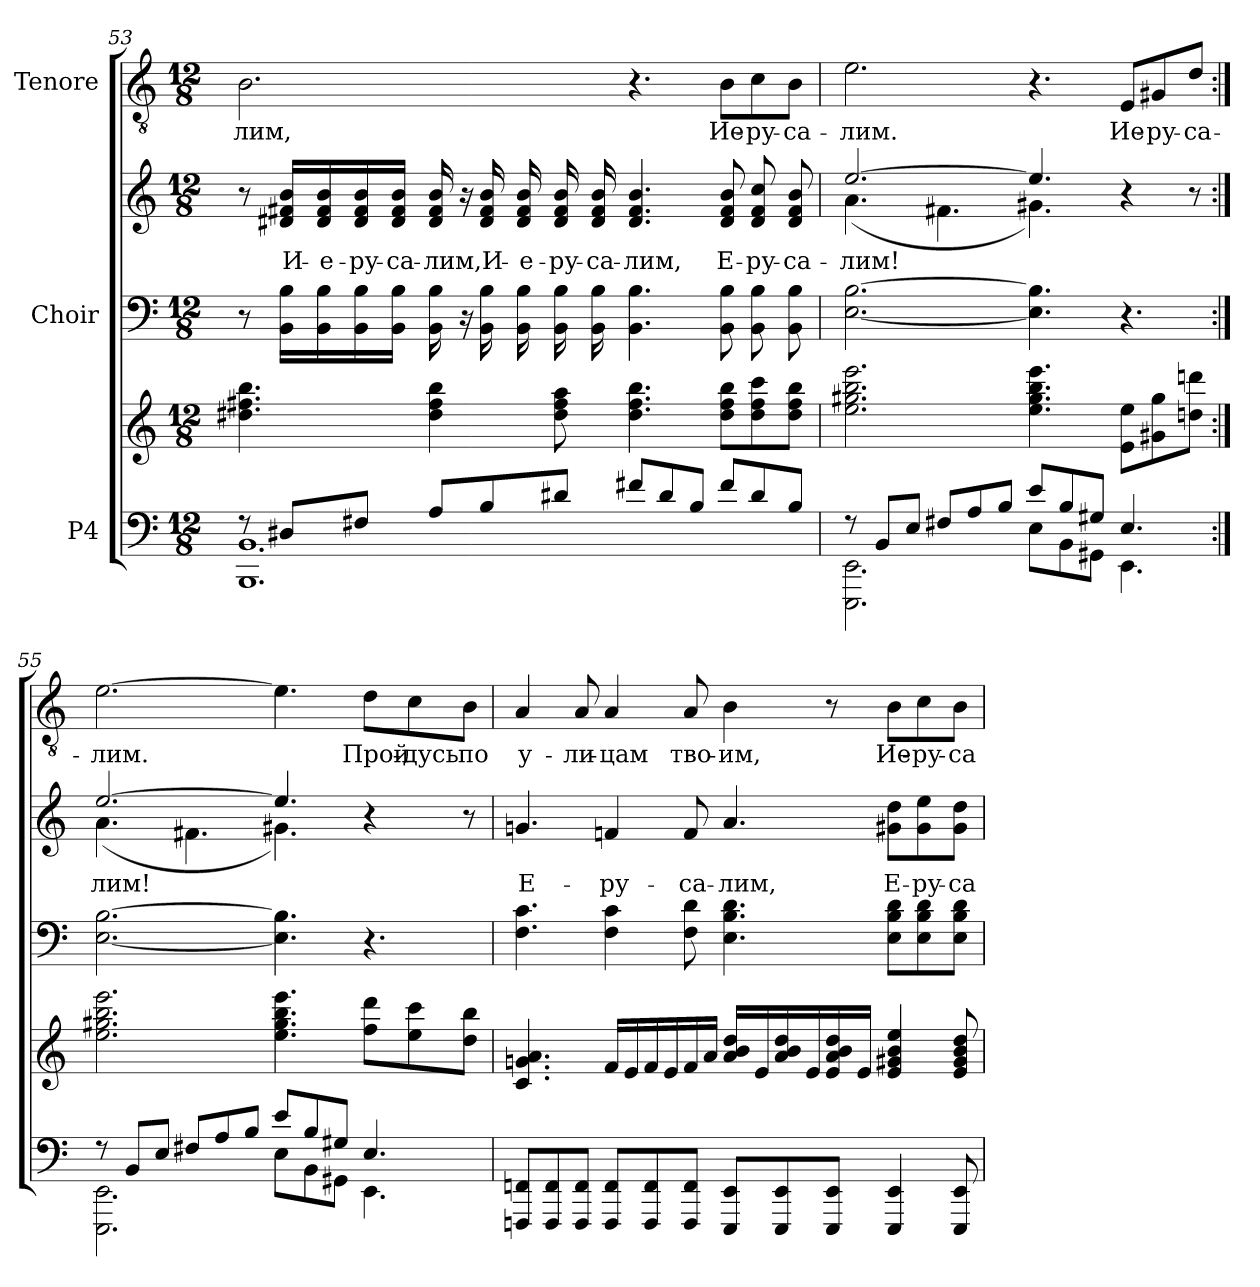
**kern	**kern	**kern	**kern	**text	**kern	**text
*part3	*part3	*part2	*part2	*part2	*part1	*part1
*staff5	*staff4	*staff3	*staff2	*staff2	*staff1	*staff1
*I"P4	*	*I"Choir	*	*	*I"Tenore	*
*clefF4	*clefG2	*clefF4	*clefG2	*	*clefGv2	*
*	*	*	*	*	*ITrd7c12	*
*k[]	*k[]	*k[]	*k[]	*	*k[]	*
*a:	*a:	*a:	*a:	*	*a:	*
*M12/8	*M12/8	*M12/8	*M12/8	*	*M12/8	*
=53	=53	=53	=53	=53	=53	=53
*^	*	*	*	*	*	*
!	!	!	!	!	!	!	!LO:LY:b:color=#000000
8r	1.BBBi 1.BBi	4.dd#Xi\ 4.ff#Xi 4.bbi	8r	8r	.	2.BBi\	-лим,
!	!	!	!	!	!LO:LY:b:color=#000000	!	!
8D#Xi/L	.	.	16BBi\ 16BiLL	16d#Xi/ 16f#Xi 16biLL	И-	.	.
!	!	!	!	!	!LO:LY:b:color=#000000	!	!
.	.	.	16BBi\ 16Bi	16d#i/ 16f#i 16bi	-е-	.	.
!	!	!	!	!	!LO:LY:b:color=#000000	!	!
8F#Xi/J	.	.	16BBi\ 16Bi	16d#i/ 16f#i 16bi	-ру-	.	.
!	!	!	!	!	!LO:LY:b:color=#000000	!	!
.	.	.	16BBi\ 16BiJJ	16d#i/ 16f#i 16biJJ	-са-	.	.
!	!	!	!	!	!LO:LY:b:color=#000000	!	!
8Ai/L	.	4dd#i\ 4ff#i 4bbi	16BBi\ 16BiLL	16d#i/ 16f#i 16biLL	-лим,	.	.
.	.	.	16r	16r	.	.	.
!	!	!	!	!	!LO:LY:b:color=#000000	!	!
8Bi/	.	.	16BBi\ 16BiL	16d#i/ 16f#i 16biL	И-	.	.
!	!	!	!	!	!LO:LY:b:color=#000000	!	!
.	.	.	16BBi\ 16Bi	16d#i/ 16f#i 16bi	-е-	.	.
!	!	!	!	!	!LO:LY:b:color=#000000	!	!
8d#Xi/J	.	8dd#i\ 8ff#i 8aai	16BBi\ 16Bi	16d#i/ 16f#i 16bi	-ру-	.	.
!	!	!	!	!	!LO:LY:b:color=#000000	!	!
.	.	.	16BBi\ 16BiJJ	16d#i/ 16f#i 16biJJ	-са-	.	.
!	!	!	!	!	!LO:LY:b:color=#000000	!	!
8f#Xi/L	.	4.dd#i\ 4.ff#i 4.bbi	4.BBi\ 4.Bi	4.d#i/ 4.f#i 4.bi	-лим,	4.r	.
8d#i/	.	.	.	.	.	.	.
8Bi/J	.	.	.	.	.	.	.
!	!	!	!	!	!LO:LY:b:color=#000000	!	!
!	!	!	!	!	!	!	!LO:LY:b:color=#000000
8f#i/L	.	8dd#i\ 8ff#i 8bbiL	8BBi\ 8BiL	8d#i/ 8f#i 8biL	Е-	8BBi\L	Ие-
!	!	!	!	!	!LO:LY:b:color=#000000	!	!
!	!	!	!	!	!	!	!LO:LY:b:color=#000000
8d#i/	.	8dd#i\ 8ff#i 8ccci	8BBi\ 8Bi	8d#i/ 8f#i 8cci	-ру-	8Ci\	-ру-
!	!	!	!	!	!LO:LY:b:color=#000000	!	!
!	!	!	!	!	!	!	!LO:LY:b:color=#000000
8Bi/J	.	8dd#i\ 8ff#i 8bbiJ	8BBi\ 8BiJ	8d#i/ 8f#i 8biJ	-са-	8BBi\J	-са-
!!LO:PB:g=z
=54	=54	=54	=54	=54	=54	=54	=54
!	!	!	!	!	!LO:LY:b:color=#000000	!	!
*	*	*	*	*^	*	*	*
!	!	!	!	!	!	!	!	!LO:LY:b:color=#000000
8r	2.EEEi\ 2.EEi	2.eei\ 2.gg#Xi 2.bbi 2.eeei	[<2.Ei\ [>2.Bi	[>2.eei/	(4.ai\	-лим!	2.Ei\	-лим.
8BBi/L	.	.	.	.	.	.	.	.
8Ei/J	.	.	.	.	.	.	.	.
8F#Xi/L	.	.	.	.	4.f#Xi\	.	.	.
8Ai/	.	.	.	.	.	.	.	.
8Bi/J	.	.	.	.	.	.	.	.
8ei/L	8Ei\L	4.eei\ 4.gg#i 4.bbi 4.eeei	4.Ei\] 4.Bi]	4.eei/]	4.g#Xi\)	.	4.r	.
8Bi/	8BBi\	.	.	.	.	.	.	.
8G#Xi/J	8GG#Xi\J	.	.	.	.	.	.	.
!	!	!	!	!	!	!	!	!LO:LY:b:color=#000000
4.Ei/	4.EEi\	8ei\ 8eeiL	4.r	4r	4.ryy	.	8EEi/L	Ие-
!	!	!	!	!	!	!	!	!LO:LY:b:color=#000000
.	.	8g#Xi\ 8gg#i	.	.	.	.	8GG#Xi/	-ру-
!	!	!	!	!	!	!	!	!LO:LY:b:color=#000000
.	.	8ddni\ 8dddniJ	.	8r	.	.	8Di/J	-са-
=55:|!	=55:|!	=55:|!	=55:|!	=55:|!	=55:|!	=55:|!	=55:|!	=55:|!
!	!	!	!	!	!	!LO:LY:b:color=#000000	!	!
!	!	!	!	!	!	!	!	!LO:LY:b:color=#000000
8r	2.EEEi\ 2.EEi	2.eei\ 2.gg#Xi 2.bbi 2.eeei	[<2.Ei\ [>2.Bi	[>2.eei/	(4.ai\	лим!	[>2.Ei\	-лим.
8BBi/L	.	.	.	.	.	.	.	.
8Ei/J	.	.	.	.	.	.	.	.
8F#Xi/L	.	.	.	.	4.f#Xi\	.	.	.
8Ai/	.	.	.	.	.	.	.	.
8Bi/J	.	.	.	.	.	.	.	.
8ei/L	8Ei\L	4.eei\ 4.gg#i 4.bbi 4.eeei	4.Ei\] 4.Bi]	4.eei/]	4.g#Xi\)	.	4.Ei\]	.
8Bi/	8BBi\	.	.	.	.	.	.	.
8G#Xi/J	8GG#Xi\J	.	.	.	.	.	.	.
!	!	!	!	!	!	!	!	!LO:LY:b:color=#000000
4.Ei/	4.EEi\	8ffi\ 8dddiL	4.r	4r	4.ryy	.	8Di\L	Прой-
!	!	!	!	!	!	!	!	!LO:LY:b:color=#000000
.	.	8eei\ 8ccci	.	.	.	.	8Ci\	-дусь
!	!	!	!	!	!	!	!	!LO:LY:b:color=#000000
.	.	8ddi\ 8bbiJ	.	8r	.	.	8BBi\J	по
*v	*v	*	*	*v	*v	*	*	*
!!LO:LB:g=z
=56	=56	=56	=56	=56	=56	=56
!	!	!	!	!LO:LY:b:color=#000000	!	!
!	!	!	!	!	!	!LO:LY:b:color=#000000
8FFFni/ 8FFniL	4.ci/ 4.gni 4.ai	4.Fi\ 4.ci	4.gni/	Е-	4AAi/	у-
8FFFi/ 8FFi	.	.	.	.	.	.
!	!	!	!	!	!	!LO:LY:b:color=#000000
8FFFi/ 8FFiJ	.	.	.	.	8AAi/	-ли-
!	!	!	!	!LO:LY:b:color=#000000	!	!
!	!	!	!	!	!	!LO:LY:b:color=#000000
8FFFi/ 8FFiL	16fi/LL	4Fi\ 4ci	4fni/	-ру-	4AAi/	-цам
.	16ei/	.	.	.	.	.
8FFFi/ 8FFi	16fi/	.	.	.	.	.
.	16ei/	.	.	.	.	.
!	!	!	!	!LO:LY:b:color=#000000	!	!
!	!	!	!	!	!	!LO:LY:b:color=#000000
8FFFi/ 8FFiJ	16fi/	8Fi\ 8di	8fi/	-са-	8AAi/	тво-
.	16ai/JJ	.	.	.	.	.
!	!	!	!	!LO:LY:b:color=#000000	!	!
!	!	!	!	!	!	!LO:LY:b:color=#000000
8EEEi/ 8EEiL	16ai/ 16bi 16ddiLL	4.Ei\ 4.Bi 4.di	4.ai/	-лим,	4BBi\	-им,
.	16ei/	.	.	.	.	.
8EEEi/ 8EEi	16ai/ 16bi 16ddi	.	.	.	.	.
.	16ei/	.	.	.	.	.
8EEEi/ 8EEiJ	16ei/ 16ai 16bi 16ddi	.	.	.	8r	.
.	16ei/JJ	.	.	.	.	.
!	!	!	!	!LO:LY:b:color=#000000	!	!
!	!	!	!	!	!	!LO:LY:b:color=#000000
4EEEi/ 4EEi	4ei/ 4g#Xi 4bi 4eei	8Ei\ 8Bi 8diL	8g#Xi\ 8ddiL	Е-	8BBi\L	Ие-
!	!	!	!	!LO:LY:b:color=#000000	!	!
!	!	!	!	!	!	!LO:LY:b:color=#000000
.	.	8Ei\ 8Bi 8di	8g#i\ 8eei	-ру-	8Ci\	-ру-
!	!	!	!	!LO:LY:b:color=#000000	!	!
!	!	!	!	!	!	!LO:LY:b:color=#000000
8EEEi/ 8EEi	8ei/ 8g#i 8bi 8ddi	8Ei\ 8Bi 8diJ	8g#i\ 8ddiJ	-са-	8BBi\J	-са-
=	=	=	=	=	=	=
*-	*-	*-	*-	*-	*-	*-
